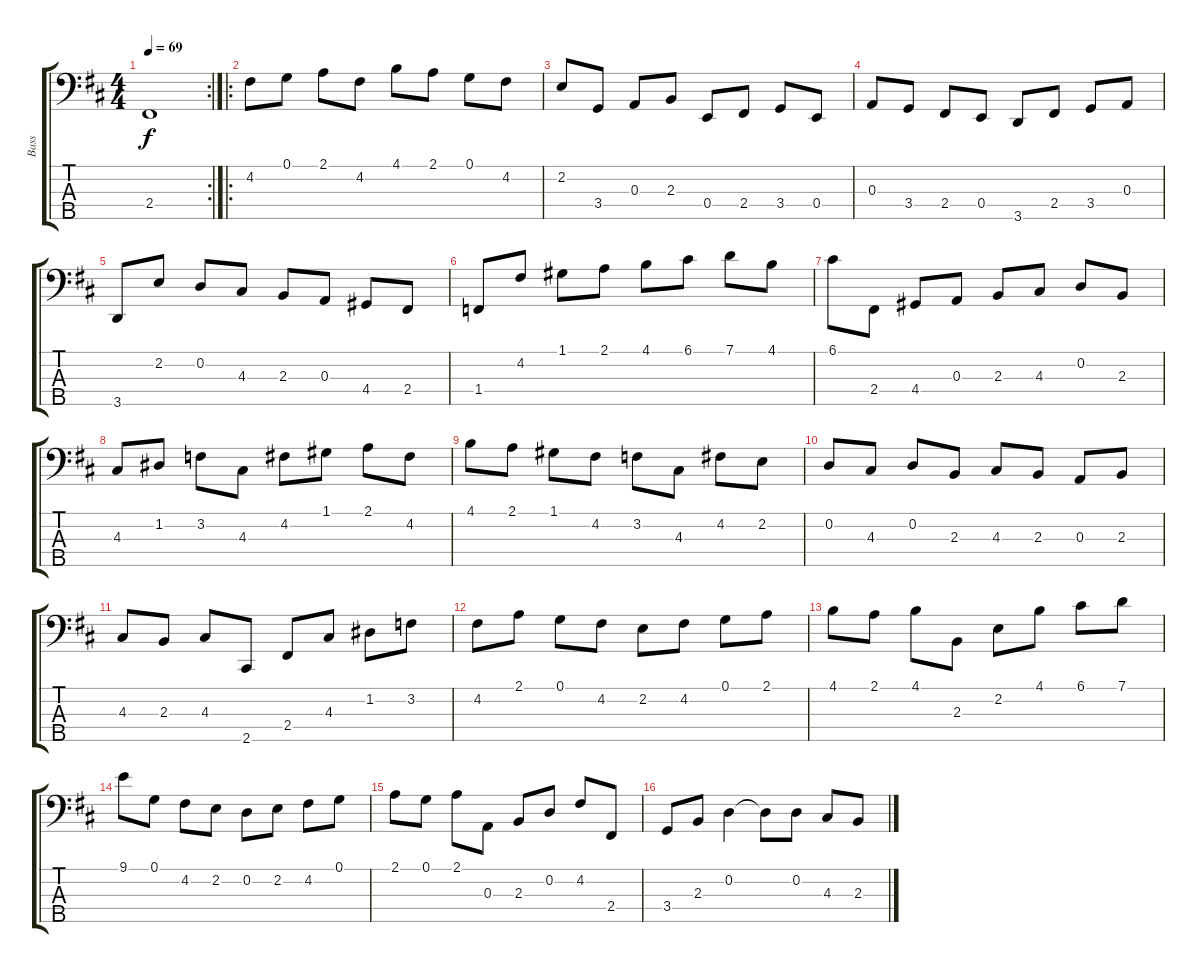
\track ("Bass" "Bass") {instrument electricbassfinger bank 44}
\staff {score tabs}
\tuning (G2 D2 A1 E1 B0) {hide}
\rc 2
\ts (4 4)
\tempo 69
\clef f4
\ks bminor
2.4.1{dy f} |
\ro
4.2.8 0.1.8 2.1.8 4.2.8 4.1.8 2.1.8 0.1.8 4.2.8 |
2.2.8 3.4.8 0.3.8 2.3.8 0.4.8 2.4.8 3.4.8 0.4.8 |
0.3.8 3.4.8 2.4.8 0.4.8 3.5.8 2.4.8 3.4.8 0.3.8 |
3.5.8 2.2.8 0.2.8 4.3.8 2.3.8 0.3.8 4.4.8 2.4.8 |
1.4.8 4.2.8 1.1.8 2.1.8 4.1.8 6.1.8 7.1.8 4.1.8 |
6.1.8 2.4.8 4.4.8 0.3.8 2.3.8 4.3.8 0.2.8 2.3.8 |
4.3.8 1.2.8 3.2.8 4.3.8 4.2.8 1.1.8 2.1.8 4.2.8 |
4.1.8 2.1.8 1.1.8 4.2.8 3.2.8 4.3.8 4.2.8 2.2.8 |
0.2.8 4.3.8 0.2.8 2.3.8 4.3.8 2.3.8 0.3.8 2.3.8 |
4.3.8 2.3.8 4.3.8 2.5.8 2.4.8 4.3.8 1.2.8 3.2.8 |
4.2.8 2.1.8 0.1.8 4.2.8 2.2.8 4.2.8 0.1.8 2.1.8 |
4.1.8 2.1.8 4.1.8 2.3.8 2.2.8 4.1.8 6.1.8 7.1.8 |
9.1.8 0.1.8 4.2.8 2.2.8 0.2.8 2.2.8 4.2.8 0.1.8 |
2.1.8 0.1.8 2.1.8 0.3.8 2.3.8 0.2.8 4.2.8 2.4.8 |
3.4.8 2.3.8 0.2.4 0.2{t}.8 0.2.8 4.3.8 2.3.8
